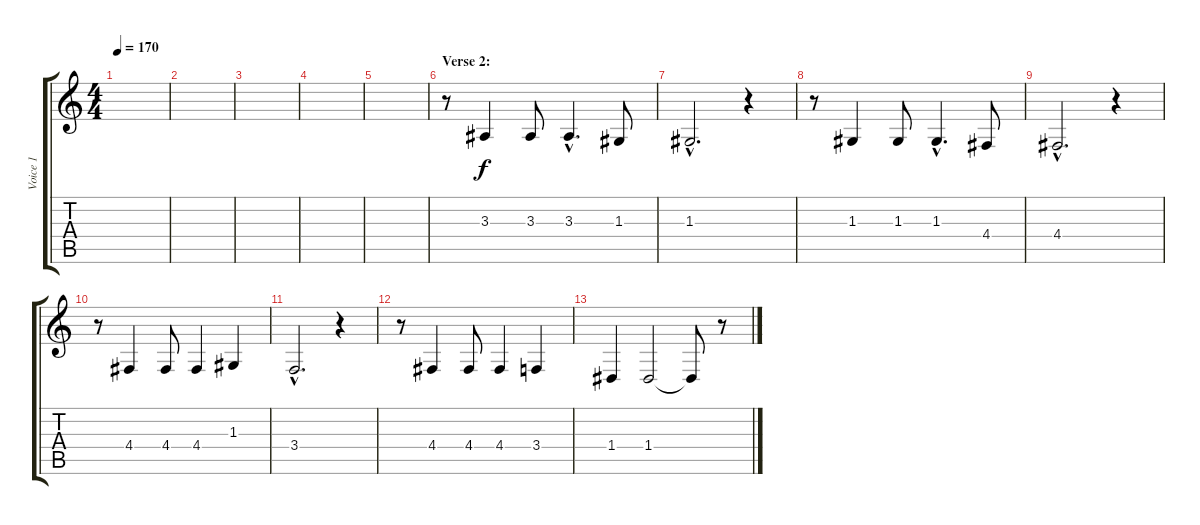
\track ("Voice 1" "Voice 1") {instrument lead6voice}
\staff {score tabs}
\tuning (E4 B3 G3 D3 A2 E2) {hide}
\ts (4 4)
\tempo 170
\clef g2
\ks c
|
|
|
|
|
\section ("" "Verse 2:")
r.8 3.3.4 3.3.8 3.3{hac}.4{d} 1.3.8 |
1.3{hac}.2{d} r.4 |
r.8 1.3.4 1.3.8 1.3{hac}.4{d} 4.4.8 |
4.4{hac}.2{d} r.4 |
r.8 4.4.4 4.4.8 4.4.4 1.3.4 |
3.4{hac}.2{d} r.4 |
r.8 4.4.4 4.4.8 4.4.4 3.4.4 |
1.4.4 1.4.2 1.4{t}.8 r.8
